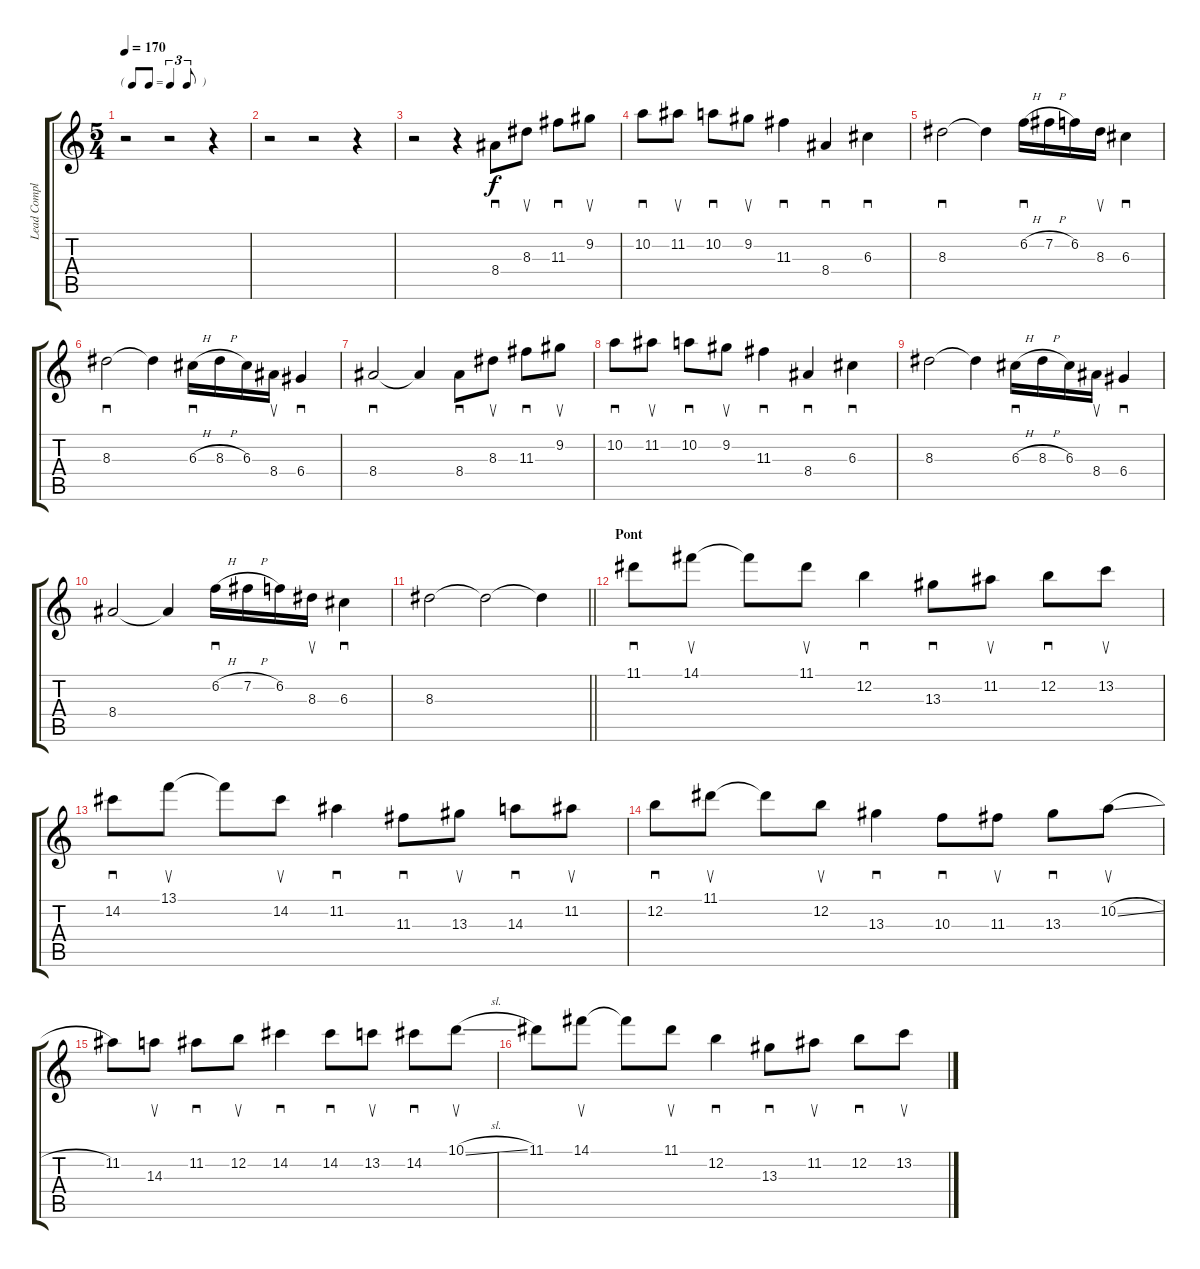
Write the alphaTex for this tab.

\track ("Lead Complet" "Lead Compl") {instrument electricguitarjazz}
\staff {score tabs}
\tuning (E4 B3 G3 D3 A2 E2) {hide}
\ts (5 4)
\tf triplet8th
\tempo 170
\clef g2
\ks c
r.2{dy f instrument electricguitarjazz} r.2 r.4 |
r.2 r.2 r.4 |
r.2 r.4 8.4.8{sd} 8.3.8{su} 11.3.8{sd} 9.2.8{su} |
10.2.8{sd} 11.2.8{su} 10.2.8{sd} 9.2.8{su} 11.3.4{sd} 8.4.4{sd} 6.3.4{sd} |
8.3.2{sd} 8.3{t}.4 6.2{h}.16{sd} 7.2{h}.16 6.2.16 8.3.16{su} 6.3.4{sd} |
8.3.2{sd} 8.3{t}.4 6.3{h}.16{sd} 8.3{h}.16 6.3.16 8.4.16{su} 6.4.4{sd} |
8.4.2{sd} 8.4{t}.4 8.4.8{sd} 8.3.8{su} 11.3.8{sd} 9.2.8{su} |
10.2.8{sd} 11.2.8{su} 10.2.8{sd} 9.2.8{su} 11.3.4{sd} 8.4.4{sd} 6.3.4{sd} |
8.3.2 8.3{t}.4 6.3{h}.16{sd} 8.3{h}.16 6.3.16 8.4.16{su} 6.4.4{sd} |
8.4.2 8.4{t}.4 6.2{h}.16{sd} 7.2{h}.16 6.2.16 8.3.16{su} 6.3.4{sd} |
\barLineRight lightlight
8.3.2 8.3{t}.2 8.3{t}.4 |
\section ("" "Pont")
11.1.8{sd} 14.1.8{su} 14.1{t}.8 11.1.8{su} 12.2.4{sd} 13.3.8{sd} 11.2.8{su} 12.2.8{sd} 13.2.8{su} |
14.2.8{sd} 13.1.8{su} 13.1{t}.8 14.2.8{su} 11.2.4{sd} 11.3.8{sd} 13.3.8{su} 14.3.8{sd} 11.2.8{su} |
12.2.8{sd} 11.1.8{su} 11.1{t}.8 12.2.8{su} 13.3.4{sd} 10.3.8{sd} 11.3.8{su} 13.3.8{sd} 10.2{sl}.8{su} |
11.2.8 14.3.8{su} 11.2.8{sd} 12.2.8{su} 14.2.4{sd} 14.2.8{sd} 13.2.8{su} 14.2.8{sd} 10.1{sl}.8{su} |
11.1.8 14.1.8{su} 14.1{t}.8 11.1.8{su} 12.2.4{sd} 13.3.8{sd} 11.2.8{su} 12.2.8{sd} 13.2.8{su}
